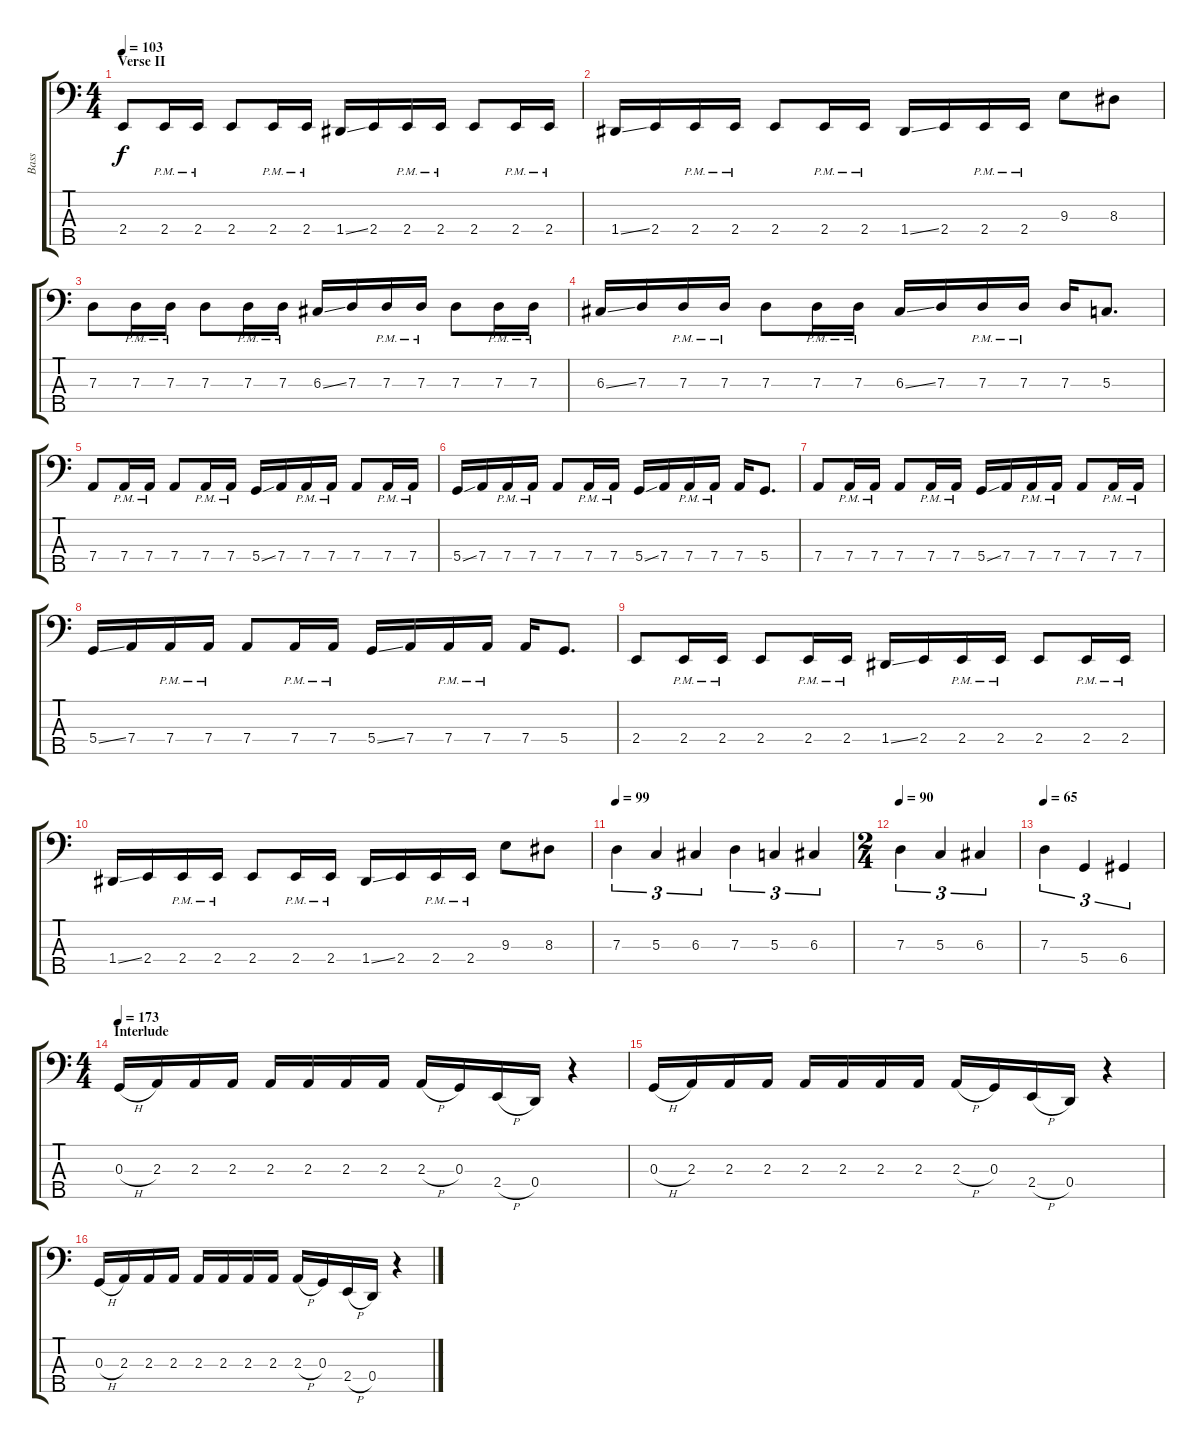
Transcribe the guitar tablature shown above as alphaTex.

\track ("Bass" "Bass") {instrument electricbasspick}
\staff {score tabs}
\tuning (F2 C2 G1 D1 A0) {hide}
\ts (4 4)
\section ("" "Verse II")
\tempo 103
\clef f4
\ks c
2.4.8{dy f} 2.4{pm}.16 2.4{pm}.16 2.4.8 2.4{pm}.16 2.4{pm}.16 1.4{ss}.16 2.4.16 2.4{pm}.16 2.4{pm}.16 2.4.8 2.4{pm}.16 2.4{pm}.16 |
1.4{ss}.16 2.4.16 2.4{pm}.16 2.4{pm}.16 2.4.8 2.4{pm}.16 2.4{pm}.16 1.4{ss}.16 2.4.16 2.4{pm}.16 2.4{pm}.16 9.3.8 8.3.8 |
7.3.8 7.3{pm}.16 7.3{pm}.16 7.3.8 7.3{pm}.16 7.3{pm}.16 6.3{ss}.16 7.3.16 7.3{pm}.16 7.3{pm}.16 7.3.8 7.3{pm}.16 7.3{pm}.16 |
6.3{ss}.16 7.3.16 7.3{pm}.16 7.3{pm}.16 7.3.8 7.3{pm}.16 7.3{pm}.16 6.3{ss}.16 7.3.16 7.3{pm}.16 7.3{pm}.16 7.3.16 5.3.8{d} |
7.4.8 7.4{pm}.16 7.4{pm}.16 7.4.8 7.4{pm}.16 7.4{pm}.16 5.4{ss}.16 7.4.16 7.4{pm}.16 7.4{pm}.16 7.4.8 7.4{pm}.16 7.4{pm}.16 |
5.4{ss}.16 7.4.16 7.4{pm}.16 7.4{pm}.16 7.4.8 7.4{pm}.16 7.4{pm}.16 5.4{ss}.16 7.4.16 7.4{pm}.16 7.4{pm}.16 7.4.16 5.4.8{d} |
7.4.8 7.4{pm}.16 7.4{pm}.16 7.4.8 7.4{pm}.16 7.4{pm}.16 5.4{ss}.16 7.4.16 7.4{pm}.16 7.4{pm}.16 7.4.8 7.4{pm}.16 7.4{pm}.16 |
5.4{ss}.16 7.4.16 7.4{pm}.16 7.4{pm}.16 7.4.8 7.4{pm}.16 7.4{pm}.16 5.4{ss}.16 7.4.16 7.4{pm}.16 7.4{pm}.16 7.4.16 5.4.8{d} |
2.4.8 2.4{pm}.16 2.4{pm}.16 2.4.8 2.4{pm}.16 2.4{pm}.16 1.4{ss}.16 2.4.16 2.4{pm}.16 2.4{pm}.16 2.4.8 2.4{pm}.16 2.4{pm}.16 |
1.4{ss}.16 2.4.16 2.4{pm}.16 2.4{pm}.16 2.4.8 2.4{pm}.16 2.4{pm}.16 1.4{ss}.16 2.4.16 2.4{pm}.16 2.4{pm}.16 9.3.8 8.3.8 |
\tempo 99
7.3.4{tu (3 2)} 5.3.4{tu (3 2)} 6.3.4{tu (3 2)} 7.3.4{tu (3 2)} 5.3.4{tu (3 2)} 6.3.4{tu (3 2)} |
\ts (2 4)
\tempo 90
7.3.4{tu (3 2)} 5.3.4{tu (3 2)} 6.3.4{tu (3 2)} |
\tempo 65
7.3.4{tu (3 2)} 5.4.4{tu (3 2)} 6.4.4{tu (3 2)} |
\ts (4 4)
\section ("" "Interlude")
\tempo 173
0.3{h}.16 2.3.16 2.3.16 2.3.16 2.3.16 2.3.16 2.3.16 2.3.16 2.3{h}.16 0.3.16 2.4{h}.16 0.4.16 r.4 |
0.3{h}.16 2.3.16 2.3.16 2.3.16 2.3.16 2.3.16 2.3.16 2.3.16 2.3{h}.16 0.3.16 2.4{h}.16 0.4.16 r.4 |
0.3{h}.16 2.3.16 2.3.16 2.3.16 2.3.16 2.3.16 2.3.16 2.3.16 2.3{h}.16 0.3.16 2.4{h}.16 0.4.16 r.4
